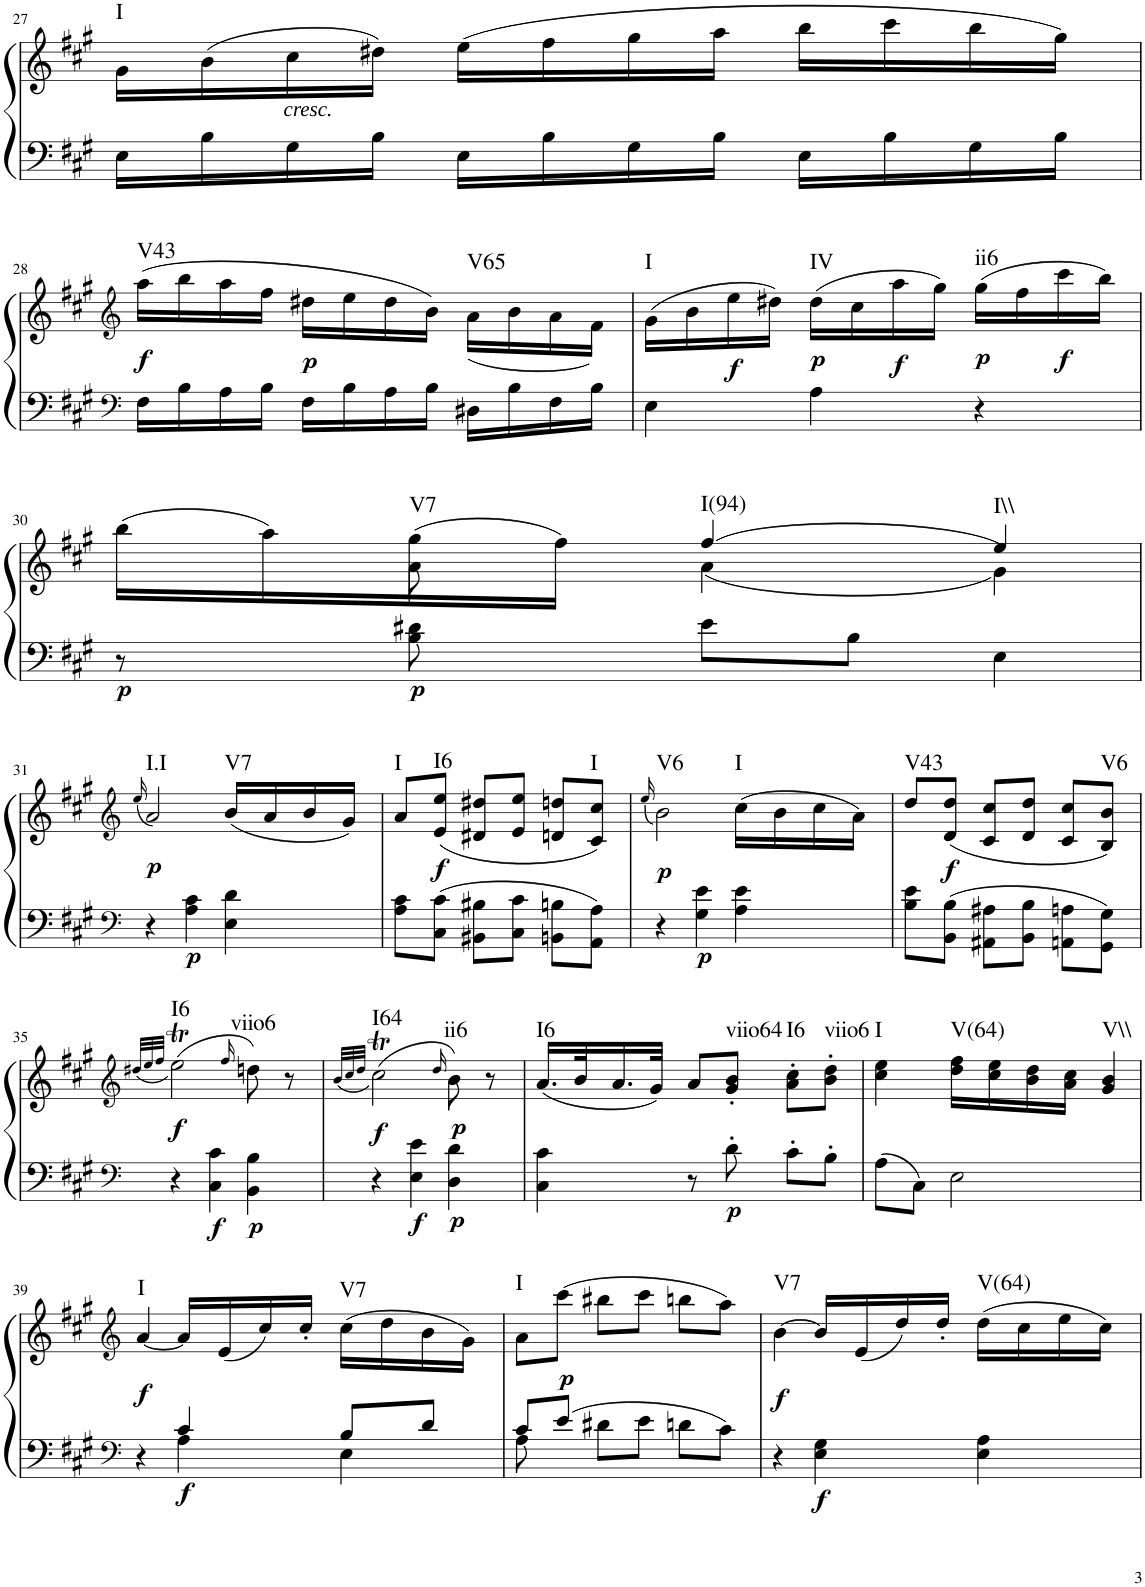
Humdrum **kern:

**kern	**kern	**dynam	**harte
*part1	*part1	*part1	*part1
*staff2	*staff1	*staff1/2	*
*I"unbenannt2	*	*	*
!!LO:PB:g=z
*clefF4	*clefG2	*	*
*k[f#c#g#]	*k[f#c#g#]	*	*
*M3/4	*M3/4	*	*
=27	=27	=27	=27
!	!	!	!LO:H:kt=I
16E\LL	16g#\LL	.	N
16B\	(16b\	.	.
!	!LO:TX:b:i:t=cresc.	!	!
16G#\	16cc#\	.	.
16B\JJ	16dd#X\JJ)	.	.
16E\LL	(16ee\LL	.	.
16B\	16ff#\	.	.
16G#\	16gg#\	.	.
16B\JJ	16aa\JJ	.	.
16E\LL	16bb\LL	.	.
16B\	16ccc#\	.	.
16G#\	16bb\	.	.
16B\JJ	16gg#\JJ)	.	.
!!LO:LB:g=z
=28	=28	=28	=28
*clefF4	*clefG2	*	*
*	*^	*	*
!	!	!	!LO:DY:b	!LO:H:kt=V43
16F#\LL	(16aa\LL	2ryy	f	N
16B\	16bb\	.	.	.
16A\	16aa\	.	.	.
16B\JJ	16ff#\JJ	.	.	.
!	!	!	!LO:DY:b	!
16F#\LL	16dd#X\LL	.	p	.
16B\	16ee\	.	.	.
16A\	16dd#\	.	.	.
16B\JJ	16b\JJ)	.	.	.
!	!	!	!	!LO:H:kt=V65
16D#X\LL	4ryy	(16a\LL	.	N
16B\	.	16b\	.	.
16F#\	.	16a\	.	.
16B\JJ	.	16f#\JJ)	.	.
=29	=29	=29	=29	=29
!	!	!	!	!LO:H:kt=I
*	*v	*v	*	*
4E\	(16g#\LL	.	N
.	16b\	.	.
!	!	!LO:DY:b	!
.	16ee\	f	.
.	16dd#X\JJ)	.	.
!	!	!LO:DY:b	!LO:H:kt=IV
4A\	(16dd#\LL	p	N
.	16cc#\	.	.
!	!	!LO:DY:b	!
.	16aa\	f	.
.	16gg#\JJ)	.	.
!	!	!LO:DY:b	!LO:H:kt=ii6
4r	(16gg#\LL	p	N
.	16ff#\	.	.
!	!	!LO:DY:b	!
.	16ccc#\	f	.
.	16bb\JJ)	.	.
!!LO:LB:g=z
=30	=30	=30	=30
*	*^	*	*
!	!	!	!LO:DY:b=2	!
8r	(16bb\LL	8ryy	p	.
.	16aa\)	.	.	.
!	!	!	!LO:DY:b=2	!LO:H:kt=V7
8B\ 8d#X\	(16gg#\	8a\	p	N
.	16ff#\JJ)	.	.	.
!	!	!	!	!LO:H:kt=I(94)
8e\L	(4ff#/	(4a\	.	N
8B\J	.	.	.	.
!	!	!	!	!LO:H:kt=I\\
4E\	4ee/)	4g#\)	.	N
*	*v	*v	*	*
!!LO:LB:g=z
=31	=31	=31	=31
*clefF4	*clefG2	*	*
.	(16qee/	.	.
!	!	!LO:DY:b	!LO:H:kt=I.I
4r	2a/)	p	N
!	!	!LO:DY:b=2	!
4A\ 4c#\	.	p	.
!	!	!	!LO:H:kt=V7
4E\ 4d\	(16b/LL	.	N
.	16a/	.	.
.	16b/	.	.
.	16g#/JJ)	.	.
=32	=32	=32	=32
!	!	!	!LO:H:kt=I
8A\ 8c#\L	8a/L	.	N
!	!	!LO:DY:b	!LO:H:kt=I6
8C#\ 8c#\J	(8e/ 8ee/J	f	N
8BB#X\ 8B#X\L	8d#X/ 8dd#X/L	.	.
8C#\ 8c#\J	8e/ 8ee/J	.	.
8BBn\ 8Bn\L	8dn/ 8ddn/L	.	.
!	!	!	!LO:H:kt=I
8AA\ 8A\J	8c#/ 8cc#/J)	.	N
=33	=33	=33	=33
.	(16qee/	.	.
!	!	!LO:DY:b	!LO:H:kt=V6
4r	2b\)	p	N
!	!	!LO:DY:b=2	!
4G#\ 4e\	.	p	.
!	!	!	!LO:H:kt=I
4A\ 4e\	(16cc#\LL	.	N
.	16b\	.	.
.	16cc#\	.	.
.	16a\JJ)	.	.
=34	=34	=34	=34
!	!	!	!LO:H:kt=V43
8B\ 8e\L	8dd/L	.	N
!	!	!LO:DY:b	!
8BB\ 8B\J	(8d/ 8dd/J	f	.
8AA#X\ 8A#X\L	8c#/ 8cc#/L	.	.
8BB\ 8B\J	8d/ 8dd/J	.	.
8AAn\ 8An\L	8c#/ 8cc#/L	.	.
!	!	!	!LO:H:kt=V6
8GG#\ 8G#\J	8B/ 8b/J)	.	N
!!LO:LB:g=z
=35	=35	=35	=35
*clefF4	*clefG2	*	*
.	(32qdd#X/LLL	.	.
.	32qee/	.	.
.	32qff#/JJJ	.	.
!	!	!LO:DY:b	!LO:H:kt=I6
4r	(2eeT\)	f	N
!	!	!LO:DY:b=2	!
4C#\ 4c#\	.	f	.
.	16qff#/	.	.
!	!	!LO:DY:b=2	!LO:H:kt=viio6
4BB\ 4B\	8ddn\)	p	N
.	8r	.	.
=36	=36	=36	=36
.	(32qb/LLL	.	.
.	32qcc#/	.	.
.	32qdd/JJJ	.	.
!	!	!LO:DY:b	!LO:H:kt=I64
4r	(2cc#t\)	f	N
!	!	!LO:DY:b=2	!
4E\ 4e\	.	f	.
.	16qdd/	.	.
!	!	!LO:DY:b=2	!
!	!	!LO:DY:n=1:b	!LO:H:kt=ii6
4D\ 4d\	8b\)	p p	N
.	8r	.	.
=37	=37	=37	=37
!	!	!	!LO:H:kt=I6
4C#\ 4c#\	(16.a/LL	.	N
.	32b/K	.	.
.	16.a/	.	.
.	32g#/JJk)	.	.
8r	8a/L	.	.
!	!	!LO:DY:b=2	!LO:H:kt=viio64
8d'\	8g#/' 8b/'J	p	N
!	!	!	!LO:H:kt=I6
8c#'\L	8a\' 8cc#\'L	.	N
!	!	!	!LO:H:kt=viio6
8B'\J	8b\' 8dd\'J	.	N
=38	=38	=38	=38
!	!	!	!LO:H:kt=I
8A\L	4cc#\ 4ee\	.	N
8C#\J	.	.	.
!	!	!	!LO:H:kt=V(64)
2E\	16dd\ 16ff#\LL	.	N
.	16cc#\ 16ee\	.	.
.	16b\ 16dd\	.	.
.	16a\ 16cc#\JJ	.	.
!	!	!	!LO:H:kt=V\\
.	4g#/ 4b/	.	N
!!LO:LB:g=z
=39	=39	=39	=39
*clefF4	*clefG2	*	*
*^	*	*	*
!	!	!	!LO:DY:b	!LO:H:kt=I
4r	4ryy	[4a/	f	N
!	!	!	!LO:DY:b=2	!
4c#/	4A\	16a/LL]	f	.
.	.	(16e/	.	.
.	.	16cc#/)	.	.
.	.	16cc#'/JJ	.	.
!	!	!	!	!LO:H:kt=V7
8B/L	4E\	(16cc#\LL	.	N
.	.	16dd\	.	.
8d/J	.	16b\	.	.
.	.	16g#\JJ)	.	.
=40	=40	=40	=40	=40
!	!	!	!	!LO:H:kt=I
8c#/L	8A\	8a\L	.	N
!	!	!	!LO:DY:b	!
8e/J	2ryy	(8ccc#\J	p	.
8d#X\L	.	8bb#X\L	.	.
8e\J	.	8ccc#\J	.	.
8dn\L	.	8bbn\L	.	.
8c#\J	8ryy	8aa\J)	.	.
=41	=41	=41	=41	=41
!	!	!	!LO:DY:b	!LO:H:kt=V7
*v	*v	*	*	*
4r	[4b\	f	N
!	!	!LO:DY:b=2	!
4E\ 4G#\	16b/LL]	f	.
.	(16e/	.	.
.	16dd/)	.	.
.	16dd'/JJ	.	.
!	!	!	!LO:H:kt=V(64)
4E\ 4A\	(16dd\LL	.	N
.	16cc#\	.	.
.	16ee\	.	.
.	16cc#\JJ)	.	.
=	=	=	=
*-	*-	*-	*-
